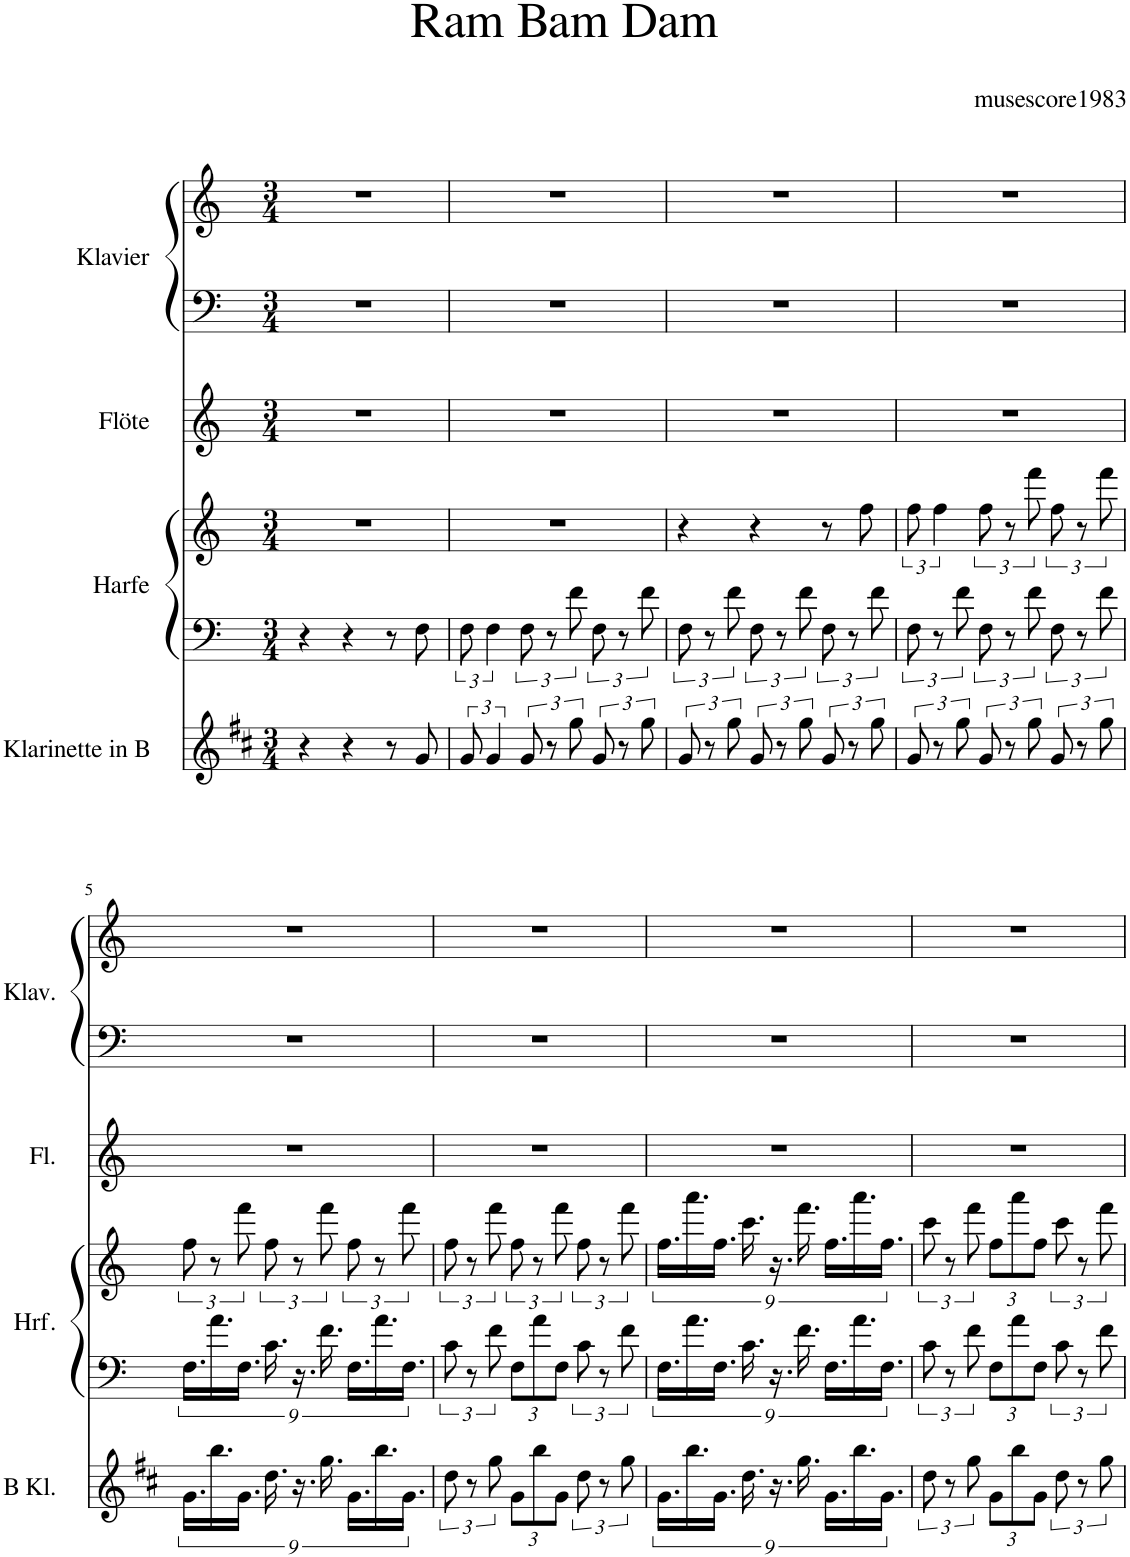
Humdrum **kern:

**kern	**kern	**kern	**kern	**kern	**kern
*part4	*part3	*part3	*part2	*part1	*part1
*staff6	*staff5	*staff4	*staff3	*staff2	*staff1
*I"Klarinette in B	*I"Harfe	*	*I"Flöte	*I"Klavier	*
*	*I'Hrf.	*	*I'Fl.	*I'Klav.	*
*clefG2	*clefF4	*clefG2	*clefG2	*clefF4	*clefG2
*Trd1c2	*	*	*	*	*
*k[f#c#]	*k[]	*k[]	*k[]	*k[]	*k[]
*M3/4	*M3/4	*M3/4	*M3/4	*M3/4	*M3/4
=1	=1	=1	=1	=1	=1
4r	4r	2.r	2.r	2.r	2.r
4r	4r	.	.	.	.
8r	8r	.	.	.	.
8g/	8F\	.	.	.	.
=2	=2	=2	=2	=2	=2
12g/	12F\	2.r	2.r	2.r	2.r
6g/	6F\	.	.	.	.
12g/	12F\	.	.	.	.
12r	12r	.	.	.	.
12gg\	12f\	.	.	.	.
12g/	12F\	.	.	.	.
12r	12r	.	.	.	.
12gg\	12f\	.	.	.	.
=3	=3	=3	=3	=3	=3
12g/	12F\	4r	2.r	2.r	2.r
12r	12r	.	.	.	.
12gg\	12f\	.	.	.	.
12g/	12F\	4r	.	.	.
12r	12r	.	.	.	.
12gg\	12f\	.	.	.	.
12g/	12F\	8r	.	.	.
12r	12r	.	.	.	.
.	.	8ff\	.	.	.
12gg\	12f\	.	.	.	.
=4	=4	=4	=4	=4	=4
12g/	12F\	12ff\	2.r	2.r	2.r
12r	12r	6ff\	.	.	.
12gg\	12f\	.	.	.	.
12g/	12F\	12ff\	.	.	.
12r	12r	12r	.	.	.
12gg\	12f\	12fff\	.	.	.
12g/	12F\	12ff\	.	.	.
12r	12r	12r	.	.	.
12gg\	12f\	12fff\	.	.	.
!!LO:LB:g=z
=5	=5	=5	=5	=5	=5
18.g\LL	18.F\LL	12ff\	2.r	2.r	2.r
18.bb\	18.a\	12r	.	.	.
18.g\JJ	18.F\JJ	12fff\	.	.	.
18.dd\	18.c\	12ff\	.	.	.
18.r	18.r	12r	.	.	.
18.gg\	18.f\	12fff\	.	.	.
18.g\LL	18.F\LL	12ff\	.	.	.
18.bb\	18.a\	12r	.	.	.
18.g\JJ	18.F\JJ	12fff\	.	.	.
=6	=6	=6	=6	=6	=6
12dd\	12c\	12ff\	2.r	2.r	2.r
12r	12r	12r	.	.	.
12gg\	12f\	12fff\	.	.	.
*Xbrackettup	*Xbrackettup	*	*	*	*
12g\L	12F\L	12ff\	.	.	.
12bb\	12a\	12r	.	.	.
12g\J	12F\J	12fff\	.	.	.
*brackettup	*brackettup	*	*	*	*
12dd\	12c\	12ff\	.	.	.
12r	12r	12r	.	.	.
12gg\	12f\	12fff\	.	.	.
=7	=7	=7	=7	=7	=7
18.g\LL	18.F\LL	18.ff\LL	2.r	2.r	2.r
18.bb\	18.a\	18.aaa\	.	.	.
18.g\JJ	18.F\JJ	18.ff\JJ	.	.	.
18.dd\	18.c\	18.ccc\	.	.	.
18.r	18.r	18.r	.	.	.
18.gg\	18.f\	18.fff\	.	.	.
18.g\LL	18.F\LL	18.ff\LL	.	.	.
18.bb\	18.a\	18.aaa\	.	.	.
18.g\JJ	18.F\JJ	18.ff\JJ	.	.	.
=8	=8	=8	=8	=8	=8
12dd\	12c\	12ccc\	2.r	2.r	2.r
12r	12r	12r	.	.	.
12gg\	12f\	12fff\	.	.	.
*Xbrackettup	*Xbrackettup	*Xbrackettup	*	*	*
12g\L	12F\L	12ff\L	.	.	.
12bb\	12a\	12aaa\	.	.	.
12g\J	12F\J	12ff\J	.	.	.
*brackettup	*brackettup	*brackettup	*	*	*
12dd\	12c\	12ccc\	.	.	.
12r	12r	12r	.	.	.
12gg\	12f\	12fff\	.	.	.
=	=	=	=	=	=
*-	*-	*-	*-	*-	*-
